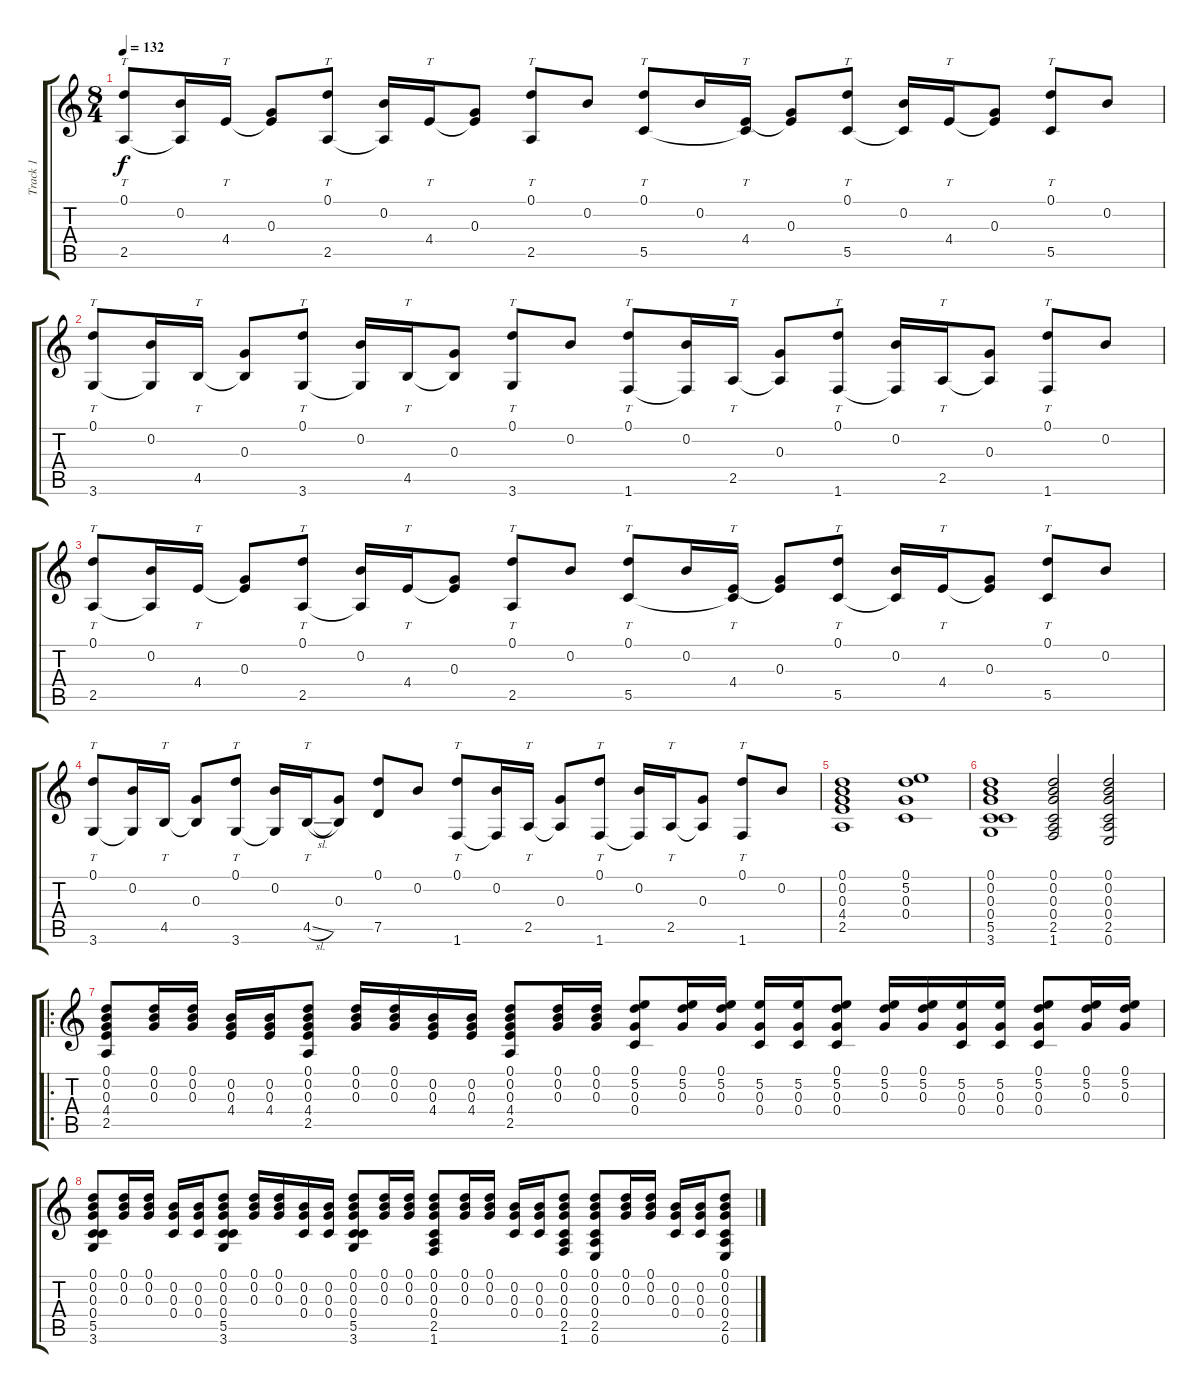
\track ("Track 1" "Track 1") {instrument acousticguitarsteel}
\staff {score tabs}
\tuning (D4 B3 G3 C3 G2 E2) {hide}
\ts (8 4)
\tempo 132
\clef g2
\ks c
(0.1 2.5).8{tt dy f} (0.2 2.5{t}).16 4.4.16{tt} (0.3 4.4{t}).8 (0.1 2.5).8{tt} (0.2 2.5{t}).16 4.4.16{tt} (0.3 4.4{t}).8 (0.1 2.5).8{tt} 0.2.8 (0.1 5.5).8{tt} 0.2.16 (4.4 5.5{t}).16{tt} (0.3 4.4{t}).8 (0.1 5.5).8{tt} (0.2 5.5{t}).16 4.4.16{tt} (0.3 4.4{t}).8 (0.1 5.5).8{tt} 0.2.8 |
(0.1 3.6).8{tt} (0.2 3.6{t}).16 4.5.16{tt} (0.3 4.5{t}).8 (0.1 3.6).8{tt} (0.2 3.6{t}).16 4.5.16{tt} (0.3 4.5{t}).8 (0.1 3.6).8{tt} 0.2.8 (0.1 1.6).8{tt} (0.2 1.6{t}).16 2.5.16{tt} (0.3 2.5{t}).8 (0.1 1.6).8{tt} (0.2 1.6{t}).16 2.5.16{tt} (0.3 2.5{t}).8 (0.1 1.6).8{tt} 0.2.8 |
(0.1 2.5).8{tt} (0.2 2.5{t}).16 4.4.16{tt} (0.3 4.4{t}).8 (0.1 2.5).8{tt} (0.2 2.5{t}).16 4.4.16{tt} (0.3 4.4{t}).8 (0.1 2.5).8{tt} 0.2.8 (0.1 5.5).8{tt} 0.2.16 (4.4 5.5{t}).16{tt} (0.3 4.4{t}).8 (0.1 5.5).8{tt} (0.2 5.5{t}).16 4.4.16{tt} (0.3 4.4{t}).8 (0.1 5.5).8{tt} 0.2.8 |
(0.1 3.6).8{tt} (0.2 3.6{t}).16 4.5.16{tt} (0.3 4.5{t}).8 (0.1 3.6).8{tt} (0.2 3.6{t}).16 4.5{sl}.16{tt} (0.3 4.5{t}).8 (0.1 7.5).8 0.2.8 (0.1 1.6).8{tt} (0.2 1.6{t}).16 2.5.16{tt} (0.3 2.5{t}).8 (0.1 1.6).8{tt} (0.2 1.6{t}).16 2.5.16{tt} (0.3 2.5{t}).8 (0.1 1.6).8{tt} 0.2.8 |
(0.1 0.2 0.3 4.4 2.5).1 (0.1 5.2 0.3 0.4).1 |
(0.1 0.2 0.3 0.4 5.5 3.6).1 (0.1 0.2 0.3 0.4 2.5 1.6).2 (0.1 0.2 0.3 0.4 2.5 0.6).2 |
\ro
(0.1 0.2 0.3 4.4 2.5).8 (0.1 0.2 0.3).16 (0.1 0.2 0.3).16 (0.2 0.3 4.4).16 (0.2 0.3 4.4).16 (0.1 0.2 0.3 4.4 2.5).8 (0.1 0.2 0.3).16 (0.1 0.2 0.3).16 (0.2 0.3 4.4).16 (0.2 0.3 4.4).16 (0.1 0.2 0.3 4.4 2.5).8 (0.1 0.2 0.3).16 (0.1 0.2 0.3).16 (0.1 5.2 0.3 0.4).8 (0.1 5.2 0.3).16 (0.1 5.2 0.3).16 (5.2 0.3 0.4).16 (5.2 0.3 0.4).16 (0.1 5.2 0.3 0.4).8 (0.1 5.2 0.3).16 (0.1 5.2 0.3).16 (5.2 0.3 0.4).16 (5.2 0.3 0.4).16 (0.1 5.2 0.3 0.4).8 (0.1 5.2 0.3).16 (0.1 5.2 0.3).16 |
(0.1 0.2 0.3 0.4 5.5 3.6).8 (0.1 0.2 0.3).16 (0.1 0.2 0.3).16 (0.2 0.3 0.4).16 (0.2 0.3 0.4).16 (0.1 0.2 0.3 0.4 5.5 3.6).8 (0.1 0.2 0.3).16 (0.1 0.2 0.3).16 (0.2 0.3 0.4).16 (0.2 0.3 0.4).16 (0.1 0.2 0.3 0.4 5.5 3.6).8 (0.1 0.2 0.3).16 (0.1 0.2 0.3).16 (0.1 0.2 0.3 0.4 2.5 1.6).8 (0.1 0.2 0.3).16 (0.1 0.2 0.3).16 (0.2 0.3 0.4).16 (0.2 0.3 0.4).16 (0.1 0.2 0.3 0.4 2.5 1.6).8 (0.1 0.2 0.3 0.4 2.5 0.6).8 (0.1 0.2 0.3).16 (0.1 0.2 0.3).16 (0.2 0.3 0.4).16 (0.2 0.3 0.4).16 (0.1 0.2 0.3 0.4 2.5 0.6).8
